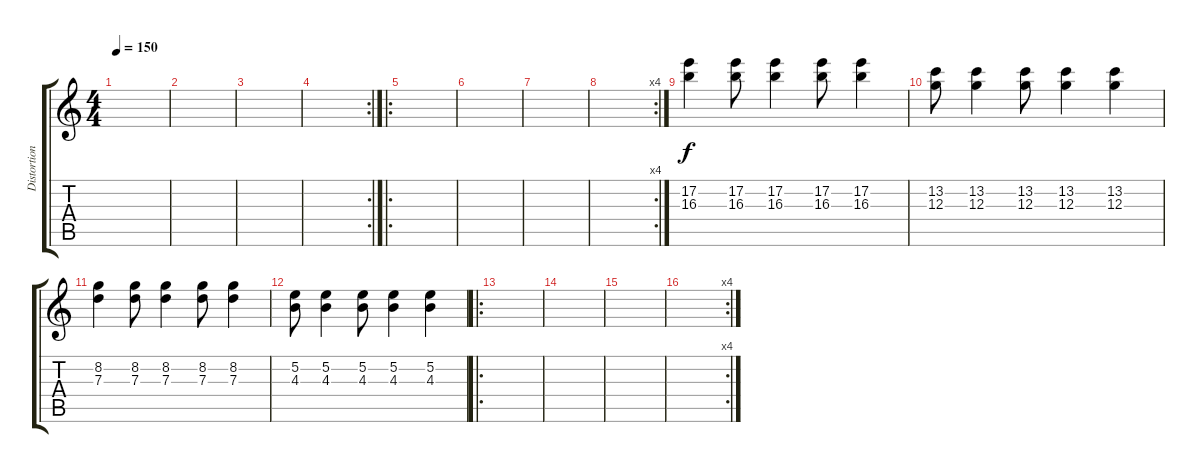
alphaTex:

\track ("Distortion" "Distortion") {instrument overdrivenguitar}
\staff {score tabs}
\tuning (E4 B3 G3 D3 A2 E2) {hide}
\ts (4 4)
\tempo 150
\clef g2
\ks c
|
|
|
\rc 2
|
\ro
|
|
|
\rc 4
|
(17.2 16.3).4 (17.2 16.3).8 (17.2 16.3).4 (17.2 16.3).8 (17.2 16.3).4 |
(13.2 12.3).8 (13.2 12.3).4 (13.2 12.3).8 (13.2 12.3).4 (13.2 12.3).4 |
(8.2 7.3).4 (8.2 7.3).8 (8.2 7.3).4 (8.2 7.3).8 (8.2 7.3).4 |
(5.2 4.3).8 (5.2 4.3).4 (5.2 4.3).8 (5.2 4.3).4 (5.2 4.3).4 |
\ro
|
|
|
\rc 4
